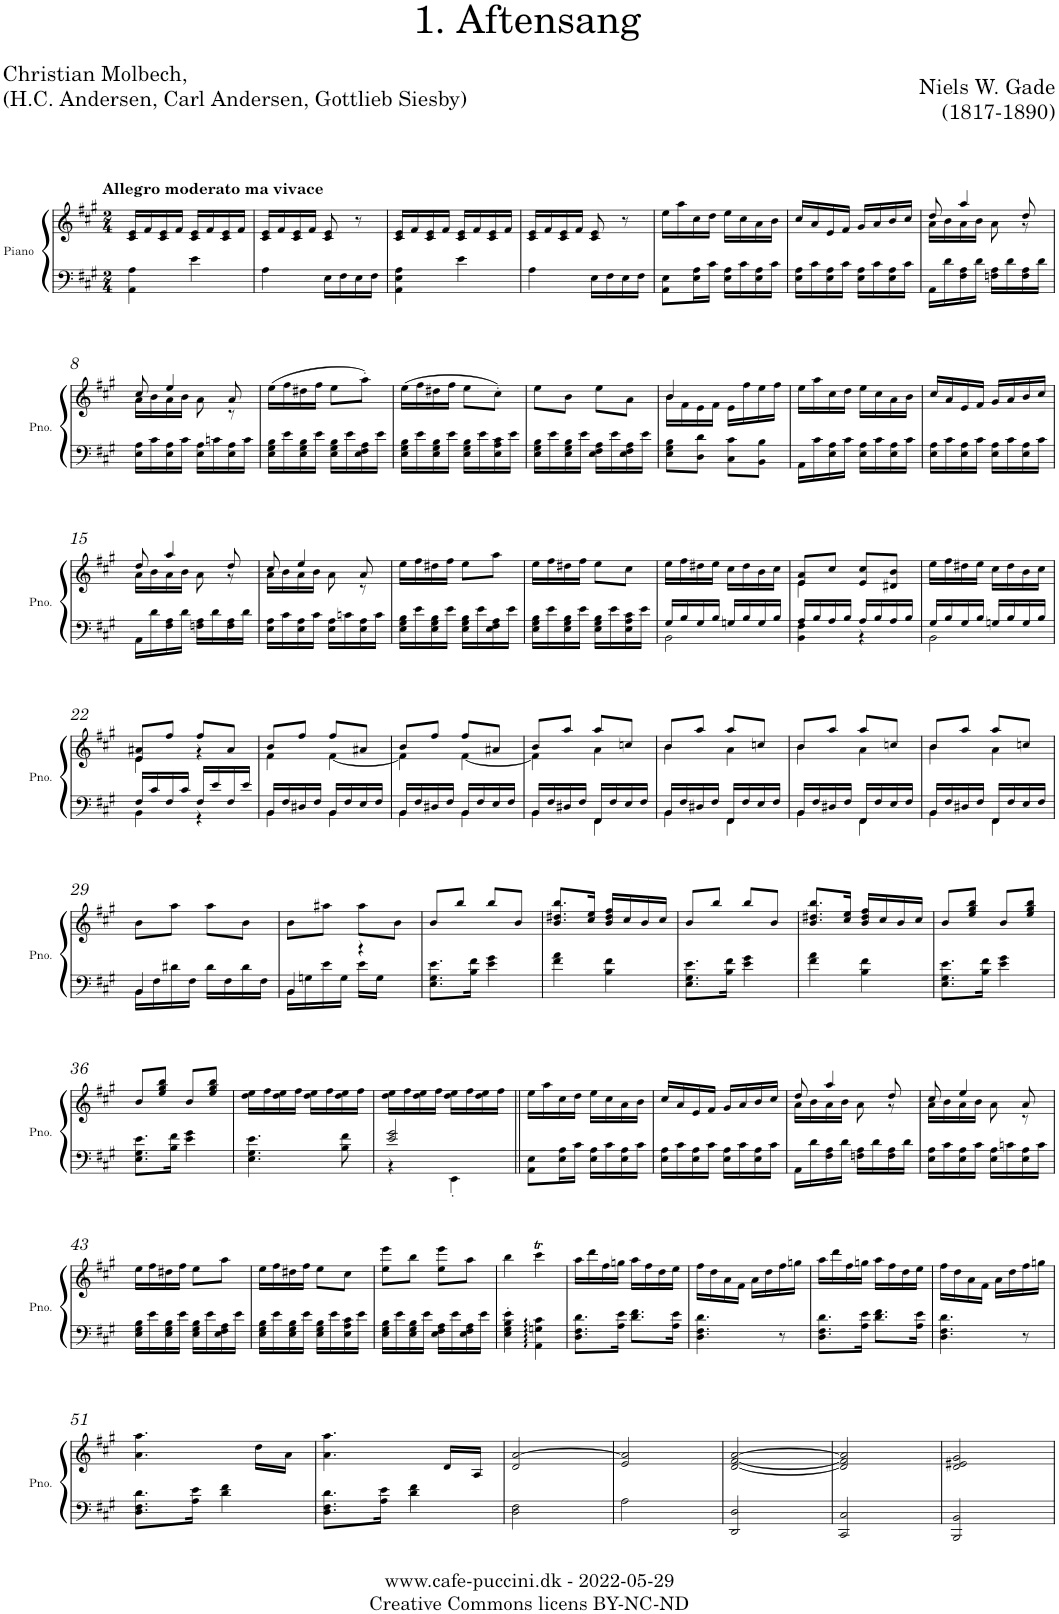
**kern	**kern	**kern	**kern	**kern	**kern	**kern	**kern	**kern
*part8	*part8	*part7	*part6	*part5	*part4	*part3	*part2	*part1
*staff9	*staff8	*staff7	*staff6	*staff5	*staff4	*staff3	*staff2	*staff1
*I"Piano	*	*I"Bass II	*I"Bass	*I"Tenor	*I"Alto	*I"Soprano	*I"Hr. Oluf	*I"Moderen
*I'Pno.	*	*I'B.II	*I'B.	*I'T.	*I'A.	*I'S.	*I'Oluf	*I'Moder
*stria5	*stria5	*	*	*	*	*	*	*
*clefF4	*clefG2	*clefF4	*clefF4	*clefGv2	*clefG2	*clefG2	*clefGv2	*clefG2
*k[f#c#g#]	*k[f#c#g#]	*k[f#c#g#]	*k[f#c#g#]	*k[f#c#g#]	*k[f#c#g#]	*k[f#c#g#]	*k[f#c#g#]	*k[f#c#g#]
*M2/4	*M2/4	*M2/4	*M2/4	*M2/4	*M2/4	*M2/4	*M2/4	*M2/4
=1	=1	=1	=1	=1	=1	=1	=1	=1
!	!	!	!	!	!	!	!	!LO:TX:a:B:t=Allegro moderato ma vivace
4AA\ 4A\	16c#/ 16e/LL	2r	2r	2r	2r	2r	2r	2r
.	16f#/	.	.	.	.	.	.	.
.	16c#/ 16e/	.	.	.	.	.	.	.
.	16f#/JJ	.	.	.	.	.	.	.
4e\	16c#/ 16e/LL	.	.	.	.	.	.	.
.	16f#/	.	.	.	.	.	.	.
.	16c#/ 16e/	.	.	.	.	.	.	.
.	16f#/JJ	.	.	.	.	.	.	.
=2	=2	=2	=2	=2	=2	=2	=2	=2
4A\	16c#/ 16e/LL	2r	2r	2r	2r	2r	2r	2r
.	16f#/	.	.	.	.	.	.	.
.	16c#/ 16e/	.	.	.	.	.	.	.
.	16f#/JJ	.	.	.	.	.	.	.
16E\LL	8c#/ 8e/	.	.	.	.	.	.	.
16F#\	.	.	.	.	.	.	.	.
16E\	8r	.	.	.	.	.	.	.
16F#\JJ	.	.	.	.	.	.	.	.
=3	=3	=3	=3	=3	=3	=3	=3	=3
4AA\ 4E\ 4A\	16c#/ 16e/LL	2r	2r	2r	2r	2r	2r	2r
.	16f#/	.	.	.	.	.	.	.
.	16c#/ 16e/	.	.	.	.	.	.	.
.	16f#/JJ	.	.	.	.	.	.	.
4e\	16c#/ 16e/LL	.	.	.	.	.	.	.
.	16f#/	.	.	.	.	.	.	.
.	16c#/ 16e/	.	.	.	.	.	.	.
.	16f#/JJ	.	.	.	.	.	.	.
=4	=4	=4	=4	=4	=4	=4	=4	=4
4A\	16c#/ 16e/LL	2r	2r	2r	2r	2r	2r	2r
.	16f#/	.	.	.	.	.	.	.
.	16c#/ 16e/	.	.	.	.	.	.	.
.	16f#/JJ	.	.	.	.	.	.	.
16E\LL	8c#/ 8e/	.	.	.	.	.	.	.
16F#\	.	.	.	.	.	.	.	.
16E\	8r	.	.	.	.	.	.	.
16F#\JJ	.	.	.	.	.	.	.	.
=5	=5	=5	=5	=5	=5	=5	=5	=5
8AA\ 8E\L	16ee\LL	2r	2r	2r	2r	2r	2r	2r
.	16aa\	.	.	.	.	.	.	.
16E\ 16A\L	16cc#\	.	.	.	.	.	.	.
16c#\JJ	16dd\JJ	.	.	.	.	.	.	.
16E\ 16A\LL	16ee\LL	.	.	.	.	.	.	.
16c#\	16cc#\	.	.	.	.	.	.	.
16E\ 16A\	16a\	.	.	.	.	.	.	.
16c#\JJ	16b\JJ	.	.	.	.	.	.	.
=6	=6	=6	=6	=6	=6	=6	=6	=6
16E\ 16A\LL	16cc#/LL	2r	2r	2r	2r	2r	2r	2r
16c#\	16a/	.	.	.	.	.	.	.
16E\ 16A\	16e/	.	.	.	.	.	.	.
16c#\JJ	16f#/JJ	.	.	.	.	.	.	.
16E\ 16A\LL	16g#/LL	.	.	.	.	.	.	.
16c#\	16a/	.	.	.	.	.	.	.
16E\ 16A\	16b/	.	.	.	.	.	.	.
16c#\JJ	16cc#/JJ	.	.	.	.	.	.	.
=7	=7	=7	=7	=7	=7	=7	=7	=7
*	*^	*	*	*	*	*	*	*
16AA\LL	8dd/	16a\LL	2r	2r	2r	2r	2r	2r	2r
16d\	.	16b\	.	.	.	.	.	.	.
16F#\ 16A\	4aa/	16a\	.	.	.	.	.	.	.
16d\JJ	.	16b\JJ	.	.	.	.	.	.	.
16Fn\ 16A\LL	.	8a\	.	.	.	.	.	.	.
16d\	.	.	.	.	.	.	.	.	.
16F\ 16A\	8dd/	8r	.	.	.	.	.	.	.
16d\JJ	.	.	.	.	.	.	.	.	.
!!LO:LB:g=z
=8	=8	=8	=8	=8	=8	=8	=8	=8	=8
16E\ 16A\LL	8cc#/	16a\LL	2r	2r	2r	2r	2r	2r	2r
16c#\	.	16b\	.	.	.	.	.	.	.
16E\ 16A\	4ee/	16a\	.	.	.	.	.	.	.
16c#\JJ	.	16b\JJ	.	.	.	.	.	.	.
16E\ 16A\LL	.	8a\	.	.	.	.	.	.	.
16cn\	.	.	.	.	.	.	.	.	.
16E\ 16A\	8a/	8r	.	.	.	.	.	.	.
16c\JJ	.	.	.	.	.	.	.	.	.
*	*v	*v	*	*	*	*	*	*	*
=9	=9	=9	=9	=9	=9	=9	=9	=9
16E\ 16G#\ 16B\LL	(>16ee\LL	2r	2r	2r	2r	2r	2r	2r
16e\	16ff#\	.	.	.	.	.	.	.
16E\ 16G#\ 16B\	16dd#X\	.	.	.	.	.	.	.
16e\JJ	16ff#\JJ	.	.	.	.	.	.	.
16E\ 16G#\ 16B\LL	8ee\L	.	.	.	.	.	.	.
16e\	.	.	.	.	.	.	.	.
16E\ 16F#\ 16A\	8aa'\J)	.	.	.	.	.	.	.
16e\JJ	.	.	.	.	.	.	.	.
=10	=10	=10	=10	=10	=10	=10	=10	=10
16E\ 16G#\ 16B\LL	(>16ee\LL	2r	2r	2r	2r	2r	2r	2r
16e\	16ff#\	.	.	.	.	.	.	.
16E\ 16G#\ 16B\	16dd#X\	.	.	.	.	.	.	.
16e\JJ	16ff#\JJ	.	.	.	.	.	.	.
16E\ 16G#\ 16B\LL	8ee\L	.	.	.	.	.	.	.
16e\	.	.	.	.	.	.	.	.
16E\ 16A\ 16c#\	8cc#'\J)	.	.	.	.	.	.	.
16e\JJ	.	.	.	.	.	.	.	.
=11	=11	=11	=11	=11	=11	=11	=11	=11
16E\ 16G#\ 16B\LL	8ee\L	2r	2r	2r	2r	2r	2r	2r
16e\	.	.	.	.	.	.	.	.
16E\ 16G#\ 16B\	8b\J	.	.	.	.	.	.	.
16e\JJ	.	.	.	.	.	.	.	.
16E\ 16F#\ 16A\LL	8ee\L	.	.	.	.	.	.	.
16e\	.	.	.	.	.	.	.	.
16E\ 16F#\ 16A\	8a\J	.	.	.	.	.	.	.
16e\JJ	.	.	.	.	.	.	.	.
=12	=12	=12	=12	=12	=12	=12	=12	=12
*	*^	*	*	*	*	*	*	*
8E\ 8G#\ 8B\L	4b/	16b\LL	2r	2r	2r	2r	2r	2r	2r
.	.	16f#\	.	.	.	.	.	.	.
8D\ 8d\J	.	16e\	.	.	.	.	.	.	.
.	.	16f#\JJ	.	.	.	.	.	.	.
8C#\ 8c#\L	4ryy	16e\LL	.	.	.	.	.	.	.
.	.	16ff#\	.	.	.	.	.	.	.
8BB\ 8B\J	.	16ee\	.	.	.	.	.	.	.
.	.	16ff#\JJ	.	.	.	.	.	.	.
*	*v	*v	*	*	*	*	*	*	*
=13	=13	=13	=13	=13	=13	=13	=13	=13
16AA\LL	16ee\LL	2r	2r	2r	2r	2r	2r	2r
16c#\	16aa\	.	.	.	.	.	.	.
16E\ 16A\	16cc#\	.	.	.	.	.	.	.
16c#\JJ	16dd\JJ	.	.	.	.	.	.	.
16E\ 16A\LL	16ee\LL	.	.	.	.	.	.	.
16c#\	16cc#\	.	.	.	.	.	.	.
16E\ 16A\	16a\	.	.	.	.	.	.	.
16c#\JJ	16b\JJ	.	.	.	.	.	.	.
=14	=14	=14	=14	=14	=14	=14	=14	=14
16E\ 16A\LL	16cc#/LL	2r	2r	2r	2r	2r	2r	2r
16c#\	16a/	.	.	.	.	.	.	.
16E\ 16A\	16e/	.	.	.	.	.	.	.
16c#\JJ	16f#/JJ	.	.	.	.	.	.	.
16E\ 16A\LL	16g#/LL	.	.	.	.	.	.	.
16c#\	16a/	.	.	.	.	.	.	.
16E\ 16A\	16b/	.	.	.	.	.	.	.
16c#\JJ	16cc#/JJ	.	.	.	.	.	.	.
!!LO:LB:g=z
=15	=15	=15	=15	=15	=15	=15	=15	=15
*	*^	*	*	*	*	*	*	*
16AA\LL	8dd/	16a\LL	2r	2r	2r	2r	2r	2r	2r
16d\	.	16b\	.	.	.	.	.	.	.
16F#\ 16A\	4aa/	16a\	.	.	.	.	.	.	.
16d\JJ	.	16b\JJ	.	.	.	.	.	.	.
16Fn\ 16A\LL	.	8a\	.	.	.	.	.	.	.
16d\	.	.	.	.	.	.	.	.	.
16F\ 16A\	8dd/	8r	.	.	.	.	.	.	.
16d\JJ	.	.	.	.	.	.	.	.	.
=16	=16	=16	=16	=16	=16	=16	=16	=16	=16
16E\ 16A\LL	8cc#/	16a\LL	2r	2r	2r	2r	2r	2r	2r
16c#\	.	16b\	.	.	.	.	.	.	.
16E\ 16A\	4ee/	16a\	.	.	.	.	.	.	.
16c#\JJ	.	16b\JJ	.	.	.	.	.	.	.
16E\ 16A\LL	.	8a\	.	.	.	.	.	.	.
16cn\	.	.	.	.	.	.	.	.	.
16E\ 16A\	8a/	8r	.	.	.	.	.	.	.
16c\JJ	.	.	.	.	.	.	.	.	.
*	*v	*v	*	*	*	*	*	*	*
=17	=17	=17	=17	=17	=17	=17	=17	=17
16E\ 16G#\ 16B\LL	16ee\LL	2r	2r	2r	2r	2r	2r	2r
16e\	16ff#\	.	.	.	.	.	.	.
16E\ 16G#\ 16B\	16dd#X\	.	.	.	.	.	.	.
16e\JJ	16ff#\JJ	.	.	.	.	.	.	.
16E\ 16G#\ 16B\LL	8ee\L	.	.	.	.	.	.	.
16e\	.	.	.	.	.	.	.	.
16E\ 16F#\ 16A\	8aa\J	.	.	.	.	.	.	.
16e\JJ	.	.	.	.	.	.	.	.
=18	=18	=18	=18	=18	=18	=18	=18	=18
16E\ 16G#\ 16B\LL	16ee\LL	2r	2r	2r	2r	2r	2r	2r
16e\	16ff#\	.	.	.	.	.	.	.
16E\ 16G#\ 16B\	16dd#X\	.	.	.	.	.	.	.
16e\JJ	16ff#\JJ	.	.	.	.	.	.	.
16E\ 16G#\ 16B\LL	8ee\L	.	.	.	.	.	.	.
16e\	.	.	.	.	.	.	.	.
16E\ 16A\ 16c#\	8cc#\J	.	.	.	.	.	.	.
16e\JJ	.	.	.	.	.	.	.	.
=19	=19	=19	=19	=19	=19	=19	=19	=19
*^	*	*	*	*	*	*	*	*
16G#/LL	2BB\	16ee\LL	2r	2r	2r	2r	2r	2r	2r
16B/	.	16ff#\	.	.	.	.	.	.	.
16G#/	.	16dd#X\	.	.	.	.	.	.	.
16B/JJ	.	16ee\JJ	.	.	.	.	.	.	.
16Gn/LL	.	16cc#\LL	.	.	.	.	.	.	.
16B/	.	16dd#\	.	.	.	.	.	.	.
16G/	.	16b\	.	.	.	.	.	.	.
16B/JJ	.	16cc#\JJ	.	.	.	.	.	.	.
=20	=20	=20	=20	=20	=20	=20	=20	=20	=20
*	*	*^	*	*	*	*	*	*	*
16A/LL	4BB\ 4F#\	8e/ 8a/L	4e\	2r	2r	2r	2r	2r	2r	2r
16B/	.	.	.	.	.	.	.	.	.	.
16A/	.	8cc#/J	.	.	.	.	.	.	.	.
16B/JJ	.	.	.	.	.	.	.	.	.	.
16A/LL	4r	8e/ 8cc#/L	4ryy	.	.	.	.	.	.	.
16B/	.	.	.	.	.	.	.	.	.	.
16A/	.	8d#X/ 8b/J	.	.	.	.	.	.	.	.
16B/JJ	.	.	.	.	.	.	.	.	.	.
*	*	*v	*v	*	*	*	*	*	*	*
=21	=21	=21	=21	=21	=21	=21	=21	=21	=21
16G#/LL	2BB\	16ee\LL	2r	2r	2r	2r	2r	2r	2r
16B/	.	16ff#\	.	.	.	.	.	.	.
16G#/	.	16dd#X\	.	.	.	.	.	.	.
16B/JJ	.	16ee\JJ	.	.	.	.	.	.	.
16Gn/LL	.	16cc#\LL	.	.	.	.	.	.	.
16B/	.	16dd#\	.	.	.	.	.	.	.
16G/	.	16b\	.	.	.	.	.	.	.
16B/JJ	.	16cc#\JJ	.	.	.	.	.	.	.
!!LO:LB:g=z
=22	=22	=22	=22	=22	=22	=22	=22	=22	=22
*	*	*^	*	*	*	*	*	*	*
16F#/LL	4BB\	8e/ 8a#X/L	4e\	2r	2r	2r	2r	2r	2r	2r
16c#/	.	.	.	.	.	.	.	.	.	.
16F#/	.	8ff#/J	.	.	.	.	.	.	.	.
16c#/JJ	.	.	.	.	.	.	.	.	.	.
16F#/LL	4r	8ff#/L	4r	.	.	.	.	.	.	.
16e/	.	.	.	.	.	.	.	.	.	.
16F#/	.	8a#/J	.	.	.	.	.	.	.	.
16e/JJ	.	.	.	.	.	.	.	.	.	.
=23	=23	=23	=23	=23	=23	=23	=23	=23	=23	=23
16BB/LL	4BB\	8b/L	4f#\	2r	2r	2r	2r	2r	2r	2r
16F#/	.	.	.	.	.	.	.	.	.	.
16D#X/	.	8ff#/J	.	.	.	.	.	.	.	.
16F#/JJ	.	.	.	.	.	.	.	.	.	.
16BB/LL	4BB\	8ff#/L	[<4f#\	.	.	.	.	.	.	.
16F#/	.	.	.	.	.	.	.	.	.	.
16E/	.	8a#X/J	.	.	.	.	.	.	.	.
16F#/JJ	.	.	.	.	.	.	.	.	.	.
=24	=24	=24	=24	=24	=24	=24	=24	=24	=24	=24
16BB/LL	4BB\	8b/L	4f#\]	2r	2r	2r	2r	2r	2r	2r
16F#/	.	.	.	.	.	.	.	.	.	.
16D#X/	.	8ff#/J	.	.	.	.	.	.	.	.
16F#/JJ	.	.	.	.	.	.	.	.	.	.
16BB/LL	4BB\	8ff#/L	[<4f#\	.	.	.	.	.	.	.
16F#/	.	.	.	.	.	.	.	.	.	.
16E/	.	8a#X/J	.	.	.	.	.	.	.	.
16F#/JJ	.	.	.	.	.	.	.	.	.	.
=25	=25	=25	=25	=25	=25	=25	=25	=25	=25	=25
16BB/LL	4BB\	8b/L	4f#\]	2r	2r	2r	2r	2r	2r	2r
16F#/	.	.	.	.	.	.	.	.	.	.
16D#X/	.	8aa/J	.	.	.	.	.	.	.	.
16F#/JJ	.	.	.	.	.	.	.	.	.	.
16FF#/LL	4FF#\	8aa/L	4a\	.	.	.	.	.	.	.
16F#/	.	.	.	.	.	.	.	.	.	.
16E/	.	8ccn/J	.	.	.	.	.	.	.	.
16F#/JJ	.	.	.	.	.	.	.	.	.	.
=26	=26	=26	=26	=26	=26	=26	=26	=26	=26	=26
16BB/LL	4BB\	8b/L	4b\	2r	2r	2r	2r	2r	2r	2r
16F#/	.	.	.	.	.	.	.	.	.	.
16D#X/	.	8aa/J	.	.	.	.	.	.	.	.
16F#/JJ	.	.	.	.	.	.	.	.	.	.
16FF#/LL	4FF#\	8aa/L	4a\	.	.	.	.	.	.	.
16F#/	.	.	.	.	.	.	.	.	.	.
16E/	.	8ccn/J	.	.	.	.	.	.	.	.
16F#/JJ	.	.	.	.	.	.	.	.	.	.
=27	=27	=27	=27	=27	=27	=27	=27	=27	=27	=27
16BB/LL	4BB\	8b/L	4b\	2r	2r	2r	2r	2r	2r	2r
16F#/	.	.	.	.	.	.	.	.	.	.
16D#X/	.	8aa/J	.	.	.	.	.	.	.	.
16F#/JJ	.	.	.	.	.	.	.	.	.	.
16FF#/LL	4FF#\	8aa/L	4a\	.	.	.	.	.	.	.
16F#/	.	.	.	.	.	.	.	.	.	.
16E/	.	8ccn/J	.	.	.	.	.	.	.	.
16F#/JJ	.	.	.	.	.	.	.	.	.	.
=28	=28	=28	=28	=28	=28	=28	=28	=28	=28	=28
16BB/LL	4BB\	8b/L	4b\	2r	2r	2r	2r	2r	2r	2r
16F#/	.	.	.	.	.	.	.	.	.	.
16D#X/	.	8aa/J	.	.	.	.	.	.	.	.
16F#/JJ	.	.	.	.	.	.	.	.	.	.
16FF#/LL	4FF#\	8aa/L	4a\	.	.	.	.	.	.	.
16F#/	.	.	.	.	.	.	.	.	.	.
16E/	.	8ccn/J	.	.	.	.	.	.	.	.
16F#/JJ	.	.	.	.	.	.	.	.	.	.
*	*	*v	*v	*	*	*	*	*	*	*
!!LO:LB:g=z
=29	=29	=29	=29	=29	=29	=29	=29	=29	=29
4BB/	16BB\LL	8b\L	2r	2r	2r	2r	2r	2r	2r
.	16F#\	.	.	.	.	.	.	.	.
.	16d#X\	8aa\J	.	.	.	.	.	.	.
.	16F#\JJ	.	.	.	.	.	.	.	.
4ryy	16d#\LL	8aa\L	.	.	.	.	.	.	.
.	16F#\	.	.	.	.	.	.	.	.
.	16d#\	8b\J	.	.	.	.	.	.	.
.	16F#\JJ	.	.	.	.	.	.	.	.
=30	=30	=30	=30	=30	=30	=30	=30	=30	=30
4BB/	16BB\LL	8b\L	2r	2r	2r	2r	2r	2r	2r
.	16Gn\	.	.	.	.	.	.	.	.
.	16e\	8aa#X\J	.	.	.	.	.	.	.
.	16G\JJ	.	.	.	.	.	.	.	.
4r	16e\LL	8aa#\L	.	.	.	.	.	.	.
.	16G\JJ	.	.	.	.	.	.	.	.
.	8ryy	8b\J	.	.	.	.	.	.	.
*v	*v	*	*	*	*	*	*	*	*
=31	=31	=31	=31	=31	=31	=31	=31	=31
8.E\ 8.G#\ 8.e\L	8b/L	2r	2r	2r	2r	2r	2r	2r
.	8bb/J	.	.	.	.	.	.	.
16B\ 16f#\Jk	.	.	.	.	.	.	.	.
4e\ 4g#\	8bb/L	.	.	.	.	.	.	.
.	8b/J	.	.	.	.	.	.	.
=32	=32	=32	=32	=32	=32	=32	=32	=32
4f#\ 4a\	8.b/ 8.dd#X/ 8.bb/L	2r	2r	2r	2r	2r	2r	2r
.	16cc#/ 16ee/Jk	.	.	.	.	.	.	.
4B\ 4f#\	16b/ 16dd#/ 16ff#/LL	.	.	.	.	.	.	.
.	16cc#/	.	.	.	.	.	.	.
.	16b/	.	.	.	.	.	.	.
.	16cc#/JJ	.	.	.	.	.	.	.
=33	=33	=33	=33	=33	=33	=33	=33	=33
8.E\ 8.G#\ 8.e\L	8b/L	2r	2r	2r	2r	2r	2r	2r
.	8bb/J	.	.	.	.	.	.	.
16B\ 16f#\Jk	.	.	.	.	.	.	.	.
4e\ 4g#\	8bb/L	.	.	.	.	.	.	.
.	8b/J	.	.	.	.	.	.	.
=34	=34	=34	=34	=34	=34	=34	=34	=34
4f#\ 4a\	8.b/ 8.dd#X/ 8.bb/L	2r	2r	2r	2r	2r	2r	2r
.	16cc#/ 16ee/Jk	.	.	.	.	.	.	.
4B\ 4f#\	16b/ 16dd#/ 16ff#/LL	.	.	.	.	.	.	.
.	16cc#/	.	.	.	.	.	.	.
.	16b/	.	.	.	.	.	.	.
.	16cc#/JJ	.	.	.	.	.	.	.
=35	=35	=35	=35	=35	=35	=35	=35	=35
8.E\ 8.G#\ 8.e\L	8b/L	2r	2r	2r	2r	2r	2r	2r
.	8ee/ 8gg#/ 8bb/J	.	.	.	.	.	.	.
16B\ 16f#\Jk	.	.	.	.	.	.	.	.
4e\ 4g#\	8b/L	.	.	.	.	.	.	.
.	8ee/ 8gg#/ 8bb/J	.	.	.	.	.	.	.
!!LO:LB:g=z
=36	=36	=36	=36	=36	=36	=36	=36	=36
8.E\ 8.G#\ 8.e\L	8b/L	2r	2r	2r	2r	2r	2r	2r
.	8ee/ 8gg#/ 8bb/J	.	.	.	.	.	.	.
16B\ 16f#\Jk	.	.	.	.	.	.	.	.
4e\ 4g#\	8b/L	.	.	.	.	.	.	.
.	8ee/ 8gg#/ 8bb/J	.	.	.	.	.	.	.
=37	=37	=37	=37	=37	=37	=37	=37	=37
4.E\ 4.G#\ 4.e\	16dd\ 16ee\LL	2r	2r	2r	2r	2r	2r	2r
.	16ff#\	.	.	.	.	.	.	.
.	16dd\ 16ee\	.	.	.	.	.	.	.
.	16ff#\JJ	.	.	.	.	.	.	.
.	16dd\ 16ee\LL	.	.	.	.	.	.	.
.	16ff#\	.	.	.	.	.	.	.
8B\ 8f#\	16dd\ 16ee\	.	.	.	.	.	.	.
.	16ff#\JJ	.	.	.	.	.	.	.
=38	=38	=38	=38	=38	=38	=38	=38	=38
*^	*	*	*	*	*	*	*	*
2e/ 2g#/	4r	16dd\ 16ee\LL	2r	2r	2r	2r	2r	2r	2r
.	.	16ff#\	.	.	.	.	.	.	.
.	.	16dd\ 16ee\	.	.	.	.	.	.	.
.	.	16ff#\JJ	.	.	.	.	.	.	.
.	4EE'\	16dd\ 16ee\LL	.	.	.	.	.	.	.
.	.	16ff#\	.	.	.	.	.	.	.
.	.	16dd\ 16ee\	.	.	.	.	.	.	.
.	.	16ff#\JJ	.	.	.	.	.	.	.
*v	*v	*	*	*	*	*	*	*	*
=39||	=39||	=39||	=39||	=39||	=39||	=39||	=39||	=39||
8AA\ 8E\L	16ee\LL	2r	2r	2r	2r	2r	2r	2r
.	16aa\	.	.	.	.	.	.	.
16E\ 16A\L	16cc#\	.	.	.	.	.	.	.
16c#\JJ	16dd\JJ	.	.	.	.	.	.	.
16E\ 16A\LL	16ee\LL	.	.	.	.	.	.	.
16c#\	16cc#\	.	.	.	.	.	.	.
16E\ 16A\	16a\	.	.	.	.	.	.	.
16c#\JJ	16b\JJ	.	.	.	.	.	.	.
=40	=40	=40	=40	=40	=40	=40	=40	=40
16E\ 16A\LL	16cc#/LL	2r	2r	2r	2r	2r	2r	2r
16c#\	16a/	.	.	.	.	.	.	.
16E\ 16A\	16e/	.	.	.	.	.	.	.
16c#\JJ	16f#/JJ	.	.	.	.	.	.	.
16E\ 16A\LL	16g#/LL	.	.	.	.	.	.	.
16c#\	16a/	.	.	.	.	.	.	.
16E\ 16A\	16b/	.	.	.	.	.	.	.
16c#\JJ	16cc#/JJ	.	.	.	.	.	.	.
=41	=41	=41	=41	=41	=41	=41	=41	=41
*	*^	*	*	*	*	*	*	*
16AA\LL	8dd/	16a\LL	2r	2r	2r	2r	2r	2r	2r
16d\	.	16b\	.	.	.	.	.	.	.
16F#\ 16A\	4aa/	16a\	.	.	.	.	.	.	.
16d\JJ	.	16b\JJ	.	.	.	.	.	.	.
16Fn\ 16A\LL	.	8a\	.	.	.	.	.	.	.
16d\	.	.	.	.	.	.	.	.	.
16F\ 16A\	8dd/	8r	.	.	.	.	.	.	.
16d\JJ	.	.	.	.	.	.	.	.	.
=42	=42	=42	=42	=42	=42	=42	=42	=42	=42
16E\ 16A\LL	8cc#/	16a\LL	2r	2r	2r	2r	2r	2r	2r
16c#\	.	16b\	.	.	.	.	.	.	.
16E\ 16A\	4ee/	16a\	.	.	.	.	.	.	.
16c#\JJ	.	16b\JJ	.	.	.	.	.	.	.
16E\ 16A\LL	.	8a\	.	.	.	.	.	.	.
16cn\	.	.	.	.	.	.	.	.	.
16E\ 16A\	8a/	8r	.	.	.	.	.	.	.
16c\JJ	.	.	.	.	.	.	.	.	.
*	*v	*v	*	*	*	*	*	*	*
!!LO:LB:g=z
=43	=43	=43	=43	=43	=43	=43	=43	=43
16E\ 16G#\ 16B\LL	16ee\LL	2r	2r	2r	2r	2r	2r	2r
16e\	16ff#\	.	.	.	.	.	.	.
16E\ 16G#\ 16B\	16dd#X\	.	.	.	.	.	.	.
16e\JJ	16ff#\JJ	.	.	.	.	.	.	.
16E\ 16G#\ 16B\LL	8ee\L	.	.	.	.	.	.	.
16e\	.	.	.	.	.	.	.	.
16E\ 16F#\ 16A\	8aa\J	.	.	.	.	.	.	.
16e\JJ	.	.	.	.	.	.	.	.
=44	=44	=44	=44	=44	=44	=44	=44	=44
16E\ 16G#\ 16B\LL	16ee\LL	2r	2r	2r	2r	2r	2r	2r
16e\	16ff#\	.	.	.	.	.	.	.
16E\ 16G#\ 16B\	16dd#X\	.	.	.	.	.	.	.
16e\JJ	16ff#\JJ	.	.	.	.	.	.	.
16E\ 16G#\ 16B\LL	8ee\L	.	.	.	.	.	.	.
16e\	.	.	.	.	.	.	.	.
16E\ 16A\ 16c#\	8cc#\J	.	.	.	.	.	.	.
16e\JJ	.	.	.	.	.	.	.	.
=45	=45	=45	=45	=45	=45	=45	=45	=45
16E\ 16G#\ 16B\LL	8ee\ 8eee\L	2r	2r	2r	2r	2r	2r	2r
16e\	.	.	.	.	.	.	.	.
16E\ 16G#\ 16B\	8bb\J	.	.	.	.	.	.	.
16e\JJ	.	.	.	.	.	.	.	.
16E\ 16F#\ 16A\LL	8ee\ 8eee\L	.	.	.	.	.	.	.
16e\	.	.	.	.	.	.	.	.
16E\ 16F#\ 16A\	8aa\J	.	.	.	.	.	.	.
16e\JJ	.	.	.	.	.	.	.	.
=46	=46	=46	=46	=46	=46	=46	=46	=46
4E\' 4G#\' 4B\' 4e\'	4bb\	2r	2r	2r	2r	2r	2r	2r
4AA\ 4Gn\ 4c#\	4ccc#t\	.	.	.	.	.	.	.
=47	=47	=47	=47	=47	=47	=47	=47	=47
8.D\ 8.F#\ 8.d\L	16aa\LL	2r	2r	2r	2r	2r	2r	2r
.	16ddd\	.	.	.	.	.	.	.
.	16ff#\	.	.	.	.	.	.	.
16A\ 16e\Jk	16ggn\JJ	.	.	.	.	.	.	.
8.d\ 8.f#\L	16aa\LL	.	.	.	.	.	.	.
.	16ff#\	.	.	.	.	.	.	.
.	16dd\	.	.	.	.	.	.	.
16A\ 16e\Jk	16ee\JJ	.	.	.	.	.	.	.
=48	=48	=48	=48	=48	=48	=48	=48	=48
4.D\ 4.F#\ 4.d\	16ff#\LL	2r	2r	2r	2r	2r	2r	2r
.	16dd\	.	.	.	.	.	.	.
.	16a\	.	.	.	.	.	.	.
.	16f#\JJ	.	.	.	.	.	.	.
.	16a\LL	.	.	.	.	.	.	.
.	16dd\	.	.	.	.	.	.	.
8r	16ff#\	.	.	.	.	.	.	.
.	16ggn\JJ	.	.	.	.	.	.	.
=49	=49	=49	=49	=49	=49	=49	=49	=49
8.D\ 8.F#\ 8.d\L	16aa\LL	2r	2r	2r	2r	2r	2r	2r
.	16ddd\	.	.	.	.	.	.	.
.	16ff#\	.	.	.	.	.	.	.
16A\ 16e\Jk	16ggn\JJ	.	.	.	.	.	.	.
8.d\ 8.f#\L	16aa\LL	.	.	.	.	.	.	.
.	16ff#\	.	.	.	.	.	.	.
.	16dd\	.	.	.	.	.	.	.
16A\ 16e\Jk	16ee\JJ	.	.	.	.	.	.	.
=50	=50	=50	=50	=50	=50	=50	=50	=50
4.D\ 4.F#\ 4.d\	16ff#\LL	2r	2r	2r	2r	2r	2r	2r
.	16dd\	.	.	.	.	.	.	.
.	16a\	.	.	.	.	.	.	.
.	16f#\JJ	.	.	.	.	.	.	.
.	16a\LL	.	.	.	.	.	.	.
.	16dd\	.	.	.	.	.	.	.
8r	16ff#\	.	.	.	.	.	.	.
.	16ggn\JJ	.	.	.	.	.	.	.
!!LO:LB:g=z
=51	=51	=51	=51	=51	=51	=51	=51	=51
8.D\ 8.F#\ 8.d\L	4.a\ 4.aa\	2r	2r	2r	2r	2r	2r	2r
16A\ 16e\Jk	.	.	.	.	.	.	.	.
4d\ 4f#\	.	.	.	.	.	.	.	.
.	16dd\LL	.	.	.	.	.	.	.
.	16a\JJ	.	.	.	.	.	.	.
=52	=52	=52	=52	=52	=52	=52	=52	=52
8.D\ 8.F#\ 8.d\L	4.a\ 4.aa\	2r	2r	2r	2r	2r	2r	2r
16A\ 16e\Jk	.	.	.	.	.	.	.	.
4d\ 4f#\	.	.	.	.	.	.	.	.
.	16d/LL	.	.	.	.	.	.	.
.	16A/JJ	.	.	.	.	.	.	.
=53	=53	=53	=53	=53	=53	=53	=53	=53
2D\ 2F#\	2d/ [2a/	2r	2r	2r	2r	2r	2r	2r
=54	=54	=54	=54	=54	=54	=54	=54	=54
2A\	2e/ 2a/]	2r	2r	2r	2r	2r	2r	2r
=55	=55	=55	=55	=55	=55	=55	=55	=55
2DD/ 2D/	[2d/ [2f#/ [2a/	2r	2r	2r	2r	2r	2r	2r
=56	=56	=56	=56	=56	=56	=56	=56	=56
2CC#/ 2C#/	2d/] 2f#/] 2a/]	2r	2r	2r	2r	2r	2r	2r
=57	=57	=57	=57	=57	=57	=57	=57	=57
2BBB/ 2BB/	2d/ 2e#X/ 2g#/	2r	2r	2r	2r	2r	2r	2r
=	=	=	=	=	=	=	=	=
*-	*-	*-	*-	*-	*-	*-	*-	*-
